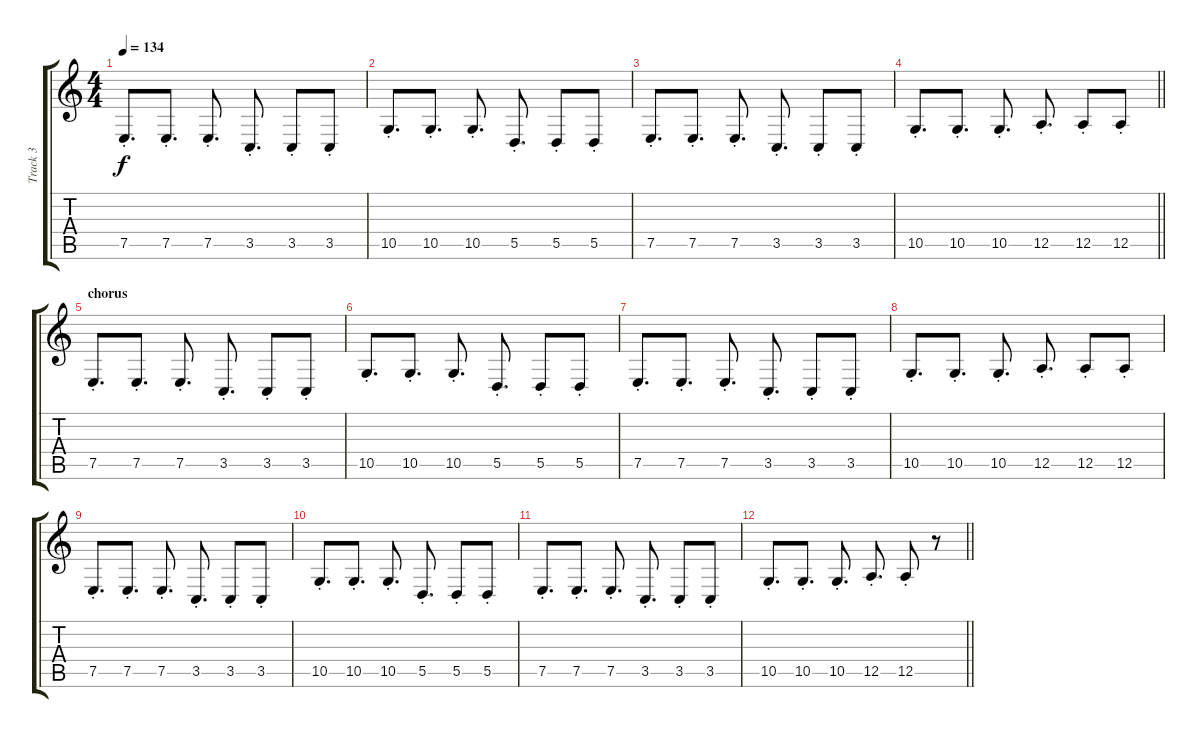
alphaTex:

\track ("Track 3" "Track 3") {instrument lead8bassandlead}
\staff {score tabs}
\tuning (E4 B3 G3 D3 A2 E2) {hide}
\ts (4 4)
\tempo 134
\clef g2
\ks c
7.5{st}.8{d dy f} 7.5{st}.8{d} 7.5{st}.8{d} 3.5{st}.8{d} 3.5{st}.8 3.5{st}.8 |
10.5{st}.8{d} 10.5{st}.8{d} 10.5{st}.8{d} 5.5{st}.8{d} 5.5{st}.8 5.5{st}.8 |
7.5{st}.8{d} 7.5{st}.8{d} 7.5{st}.8{d} 3.5{st}.8{d} 3.5{st}.8 3.5{st}.8 |
\barLineRight lightlight
10.5{st}.8{d} 10.5{st}.8{d} 10.5{st}.8{d} 12.5{st}.8{d} 12.5{st}.8 12.5{st}.8 |
\section ("" "chorus")
7.5{st}.8{d} 7.5{st}.8{d} 7.5{st}.8{d} 3.5{st}.8{d} 3.5{st}.8 3.5{st}.8 |
10.5{st}.8{d} 10.5{st}.8{d} 10.5{st}.8{d} 5.5{st}.8{d} 5.5{st}.8 5.5{st}.8 |
7.5{st}.8{d} 7.5{st}.8{d} 7.5{st}.8{d} 3.5{st}.8{d} 3.5{st}.8 3.5{st}.8 |
10.5{st}.8{d} 10.5{st}.8{d} 10.5{st}.8{d} 12.5{st}.8{d} 12.5{st}.8 12.5{st}.8 |
7.5{st}.8{d} 7.5{st}.8{d} 7.5{st}.8{d} 3.5{st}.8{d} 3.5{st}.8 3.5{st}.8 |
10.5{st}.8{d} 10.5{st}.8{d} 10.5{st}.8{d} 5.5{st}.8{d} 5.5{st}.8 5.5{st}.8 |
7.5{st}.8{d} 7.5{st}.8{d} 7.5{st}.8{d} 3.5{st}.8{d} 3.5{st}.8 3.5{st}.8 |
\barLineRight lightlight
10.5{st}.8{d} 10.5{st}.8{d} 10.5{st}.8{d} 12.5{st}.8{d} 12.5{st}.8 r.8
